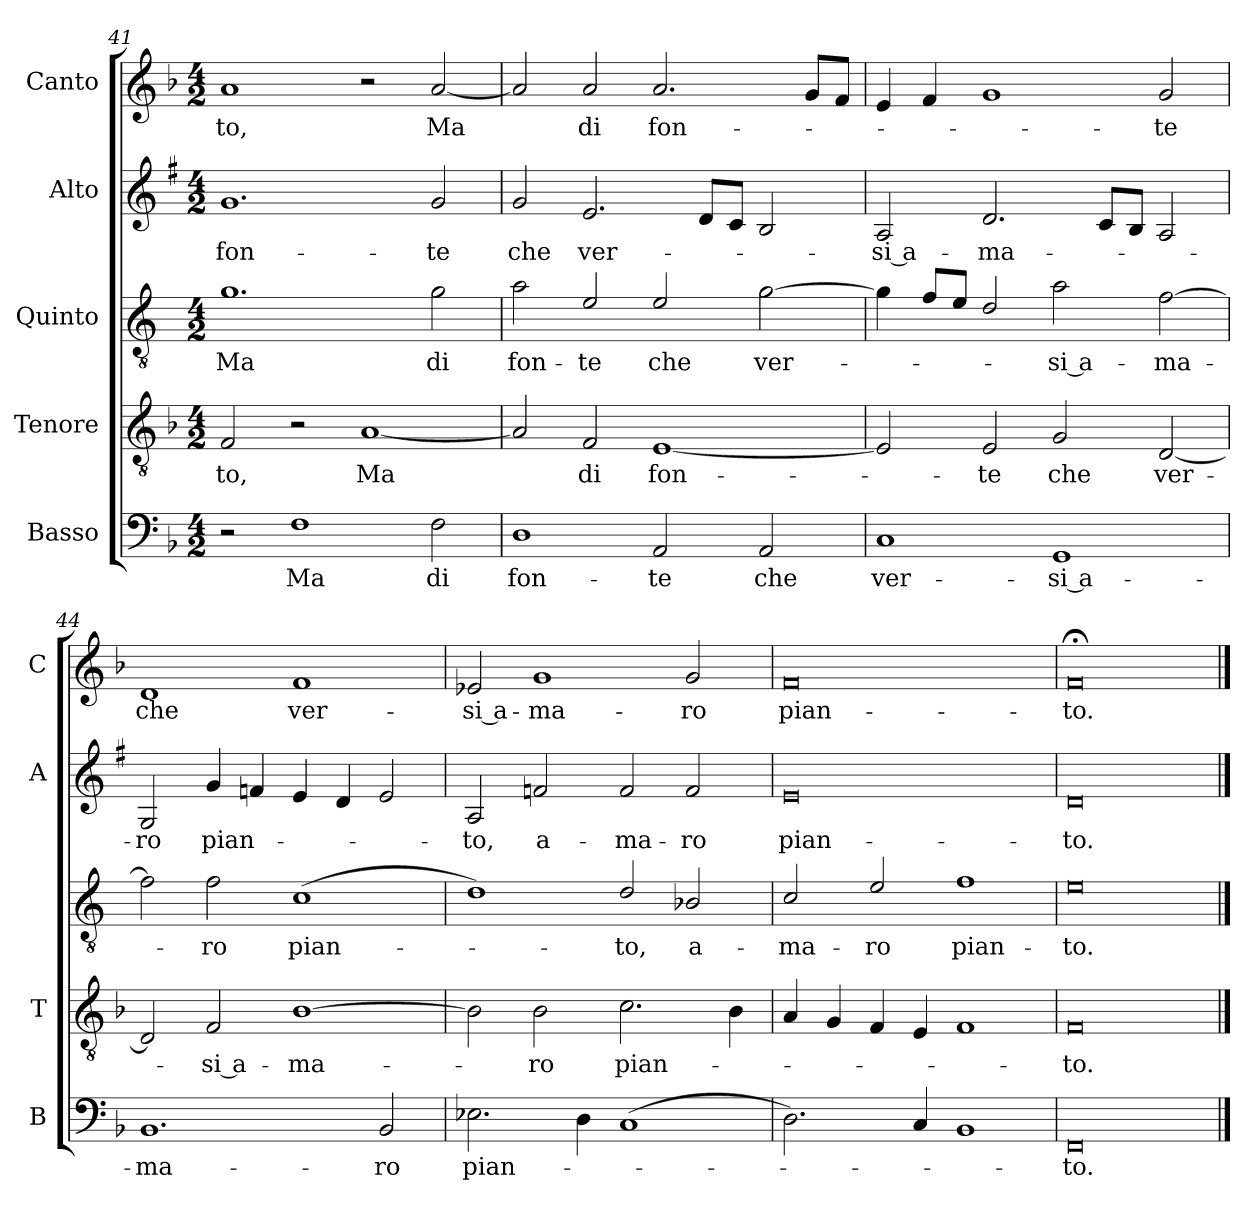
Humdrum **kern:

**kern	**text	**kern	**text	**kern	**text	**kern	**text	**kern	**text
*part5	*part5	*part4	*part4	*part3	*part3	*part2	*part2	*part1	*part1
*staff5	*staff5	*staff4	*staff4	*staff3	*staff3	*staff2	*staff2	*staff1	*staff1
*I"Basso	*	*I"Tenore	*	*I"Quinto	*	*I"Alto	*	*I"Canto	*
*I'B	*	*I'T	*	*	*	*I'A	*	*I'C	*
*clefF4	*	*clefGv2	*	*clefGv2	*	*clefG2	*	*clefG2	*
*	*	*	*	*ITrd4c7	*	*ITrd1c2	*	*	*
*k[b-]	*	*k[b-]	*	*k[b-]	*	*k[b-]	*	*k[b-]	*
*F:	*	*F:	*	*F:	*	*F:	*	*F:	*
*M4/2	*	*M4/2	*	*M4/2	*	*M4/2	*	*M4/2	*
=41	=41	=41	=41	=41	=41	=41	=41	=41	=41
!	!	!	!LO:LY:b	!	!LO:LY:b	!	!LO:LY:b	!	!LO:LY:b
2r	.	2F/	-to,	1.c	Ma	1.f	fon-	1a	-to,
!	!LO:LY:b	!	!	!	!	!	!	!	!
1F	Ma	2r	.	.	.	.	.	.	.
!	!	!	!LO:LY:b	!	!	!	!	!	!
.	.	[1A	Ma	.	.	.	.	2r	.
!	!LO:LY:b	!	!	!	!LO:LY:b	!	!LO:LY:b	!	!LO:LY:b
2F\	di	.	.	2c\	di	2f/	-te	[2a/	Ma
=42	=42	=42	=42	=42	=42	=42	=42	=42	=42
!	!LO:LY:b	!	!	!	!LO:LY:b	!	!LO:LY:b	!	!
1D	fon-	2A/]	.	2d\	fon-	2f/	che	2a/]	.
!	!	!	!LO:LY:b	!	!LO:LY:b	!	!LO:LY:b	!	!LO:LY:b
.	.	2F/	di	2A/	-te	2.d/	ver-	2a/	di
!	!LO:LY:b	!	!LO:LY:b	!	!LO:LY:b	!	!	!	!LO:LY:b
2AA/	-te	[1E	fon-	2A/	che	.	.	2.a/	fon-
.	.	.	.	.	.	8c/L	.	.	.
.	.	.	.	.	.	8B-/J	.	.	.
!	!LO:LY:b	!	!	!	!LO:LY:b	!	!	!	!
2AA/	che	.	.	[2c\	ver-	2A/	.	.	.
.	.	.	.	.	.	.	.	8g/L	.
.	.	.	.	.	.	.	.	8f/J	.
!!LO:LB:g=z
=43	=43	=43	=43	=43	=43	=43	=43	=43	=43
!	!LO:LY:b	!	!	!	!	!	!LO:LY:b	!	!
1C	ver-	2E/]	.	4c\]	.	2G/	-si a-	4e/	.
.	.	.	.	8B-/L	.	.	.	4f/	.
.	.	.	.	8A/J	.	.	.	.	.
!	!	!	!LO:LY:b	!	!	!	!LO:LY:b	!	!
.	.	2E/	-te	2G/	.	2.c/	-ma-	1g	.
!	!LO:LY:b	!	!LO:LY:b	!	!LO:LY:b	!	!	!	!
1GG	-si a-	2G/	che	2d\	-si a-	.	.	.	.
.	.	.	.	.	.	8B-/L	.	.	.
.	.	.	.	.	.	8A/J	.	.	.
!	!	!	!LO:LY:b	!	!LO:LY:b	!	!	!	!LO:LY:b
.	.	[2D/	ver-	[2B-\	-ma-	2G/	.	2g/	-te
=44	=44	=44	=44	=44	=44	=44	=44	=44	=44
!	!LO:LY:b	!	!	!	!	!	!LO:LY:b	!	!LO:LY:b
1.BB-	-ma-	2D/]	.	2B-\]	.	2F/	-ro	1d	che
!	!	!	!LO:LY:b	!	!LO:LY:b	!	!LO:LY:b	!	!
.	.	2F/	-si a-	2B-\	-ro	4f/	pian-	.	.
.	.	.	.	.	.	4e-X/	.	.	.
!	!	!	!LO:LY:b	!	!LO:LY:b	!	!	!	!LO:LY:b
.	.	[1B-	-ma-	(<1F	pian-	4d/	.	1f	ver-
.	.	.	.	.	.	4c/	.	.	.
!	!LO:LY:b	!	!	!	!	!	!	!	!
2BB-/	-ro	.	.	.	.	2d/	.	.	.
=45	=45	=45	=45	=45	=45	=45	=45	=45	=45
!	!LO:LY:b	!	!	!	!	!	!LO:LY:b	!	!LO:LY:b
2.E-X\	pian-	2B-\]	.	1G)	.	2G/	-to,	2e-X/	-si a-
!	!	!	!LO:LY:b	!	!	!	!LO:LY:b	!	!LO:LY:b
.	.	2B-\	-ro	.	.	2e-X/	a-	1g	-ma-
4D\	.	.	.	.	.	.	.	.	.
!	!	!	!LO:LY:b	!	!LO:LY:b	!	!LO:LY:b	!	!
(>1C	.	2.c\	pian-	2G/	-to,	2e-/	-ma-	.	.
!	!	!	!	!	!LO:LY:b	!	!LO:LY:b	!	!LO:LY:b
.	.	.	.	2E-X/	a-	2e-/	-ro	2g/	-ro
.	.	4B-\	.	.	.	.	.	.	.
=46	=46	=46	=46	=46	=46	=46	=46	=46	=46
!	!	!	!	!	!LO:LY:b	!	!LO:LY:b	!	!LO:LY:b
2.D\)	.	4A/	.	2F/	-ma-	0d	pian-	0f	pian-
.	.	4G/	.	.	.	.	.	.	.
!	!	!	!	!	!LO:LY:b	!	!	!	!
.	.	4F/	.	2A/	-ro	.	.	.	.
4C/	.	4E/	.	.	.	.	.	.	.
!	!	!	!	!	!LO:LY:b	!	!	!	!
1BB-	.	1F	.	1B-	pian-	.	.	.	.
=47	=47	=47	=47	=47	=47	=47	=47	=47	=47
!	!LO:LY:b	!	!LO:LY:b	!	!LO:LY:b	!	!LO:LY:b	!	!LO:LY:b
0FF	-to.	0F	-to.	0A	-to.	0c	-to.	0f;<	-to.
==	==	==	==	==	==	==	==	==	==
*-	*-	*-	*-	*-	*-	*-	*-	*-	*-
